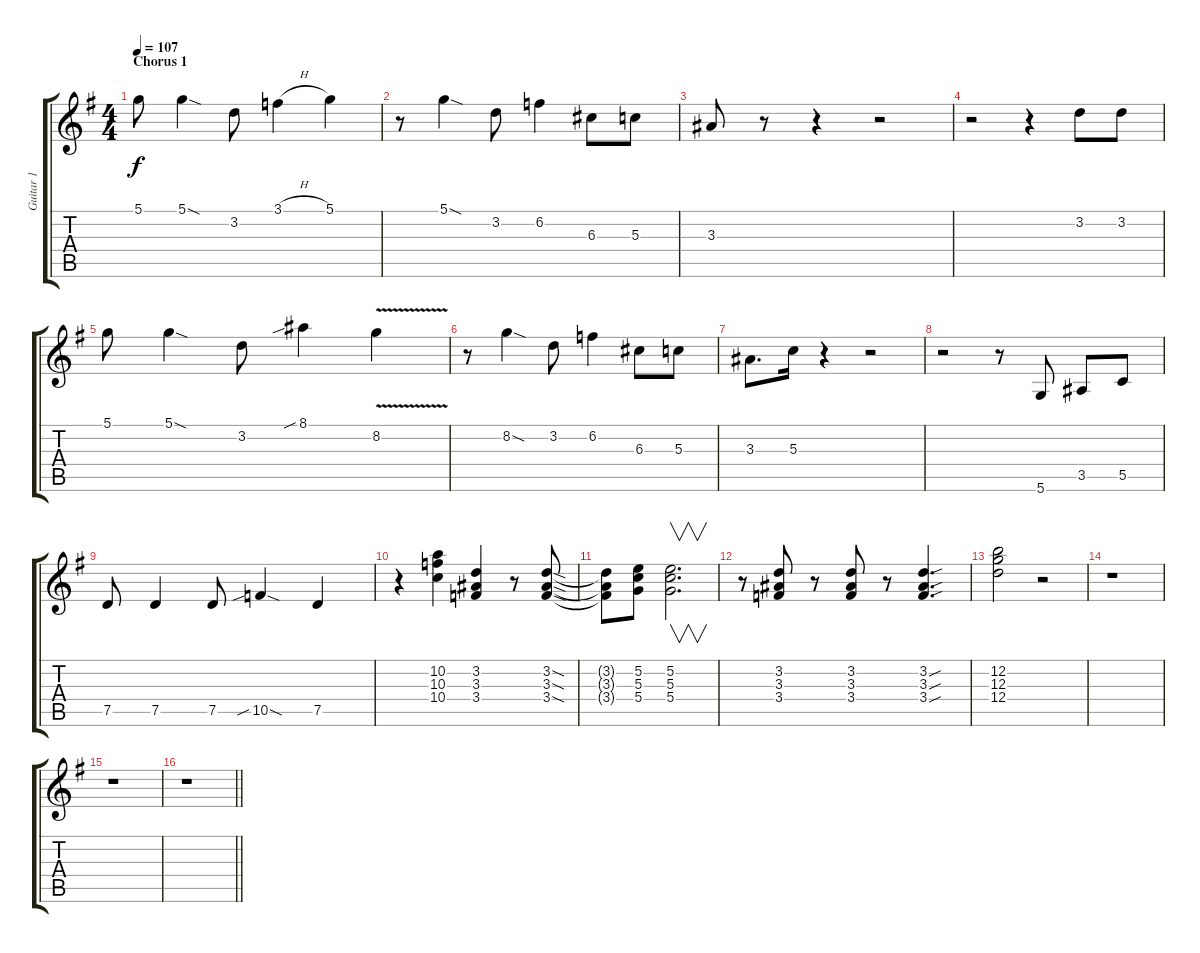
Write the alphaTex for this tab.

\track ("Guitar 1" "Guitar 1") {instrument overdrivenguitar}
\staff {score tabs}
\tuning (D4 B3 G3 D3 G2 D2) {hide}
\ts (4 4)
\section ("" "Chorus 1")
\tempo 107
\clef g2
\ks g
5.1.8{dy f} 5.1{sod}.4 3.2.8 3.1{h}.4 5.1.4 |
r.8 5.1{sod}.4 3.2.8 6.2.4 6.3.8 5.3.8 |
3.3.8 r.8 r.4 r.2 |
r.2 r.4 3.2.8 3.2.8 |
5.1.8 5.1{sod}.4 3.2.8 8.1{sib}.4 8.2{v}.4 |
r.8 8.2{sod}.4 3.2.8 6.2.4 6.3.8 5.3.8 |
3.3.8{d} 5.3.16 r.4 r.2 |
r.2 r.8 5.6.8 3.5.8 5.5.8 |
7.5.8 7.5.4 7.5.8 10.5{sib sod}.4 7.5.4 |
r.4 (10.2 10.3 10.4).4 (3.2 3.3 3.4).4 r.8 (3.2{sod} 3.3{sod} 3.4{sod}).8 |
(3.2{t} 3.3{t} 3.4{t}).8 (5.2 5.3 5.4).8 (5.2 5.3 5.4).2{v d} |
r.8 (3.2 3.3 3.4).8 r.8 (3.2 3.3 3.4).8 r.8 (3.2{sou} 3.3{sou} 3.4{sou}).4{d} |
(12.2 12.3 12.4).2 r.2 |
r.1 |
r.1 |
\barLineRight lightlight
r.1
